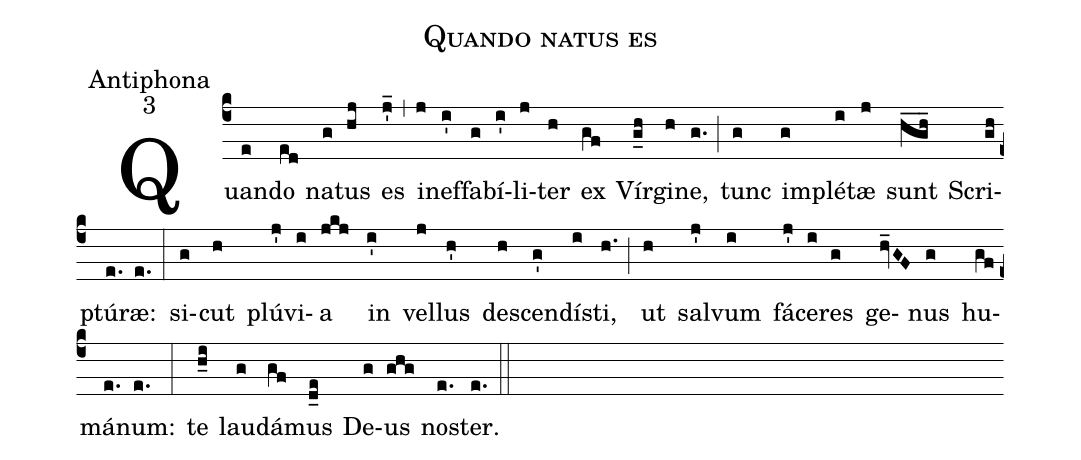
name:Quando natus es;
office-part:Antiphona;
mode:3;
%%
(c4) Quan(e)do(ed) na(g)tus(hj) es(j'_) (,) in(j)ef(i')fa(g)bí(i')li(j)ter(h) ex(gf) Vír(g_h)gi(h)ne,(g.) (;) tunc(g) im(g)plé(i)tæ(j) sunt(hgh___) Scri(gh)ptú(e.)ræ:(e.) (:) si(g)cut(h) plú(j')vi(i)a(jkj) in(i') vel(j)lus(h') de(h)scen(g')dí(i)sti,(h.) (;) ut(h) sal(j')vum(i) fá(j')ce(i)res(g) ge(hv_GF)nus(g) hu(gf)má(e.)num:(e.) (:) te(h_i) lau(g)dá(gf)mus(d_e) De(g)us(ghg) no(e.)ster.(e.) (::)
